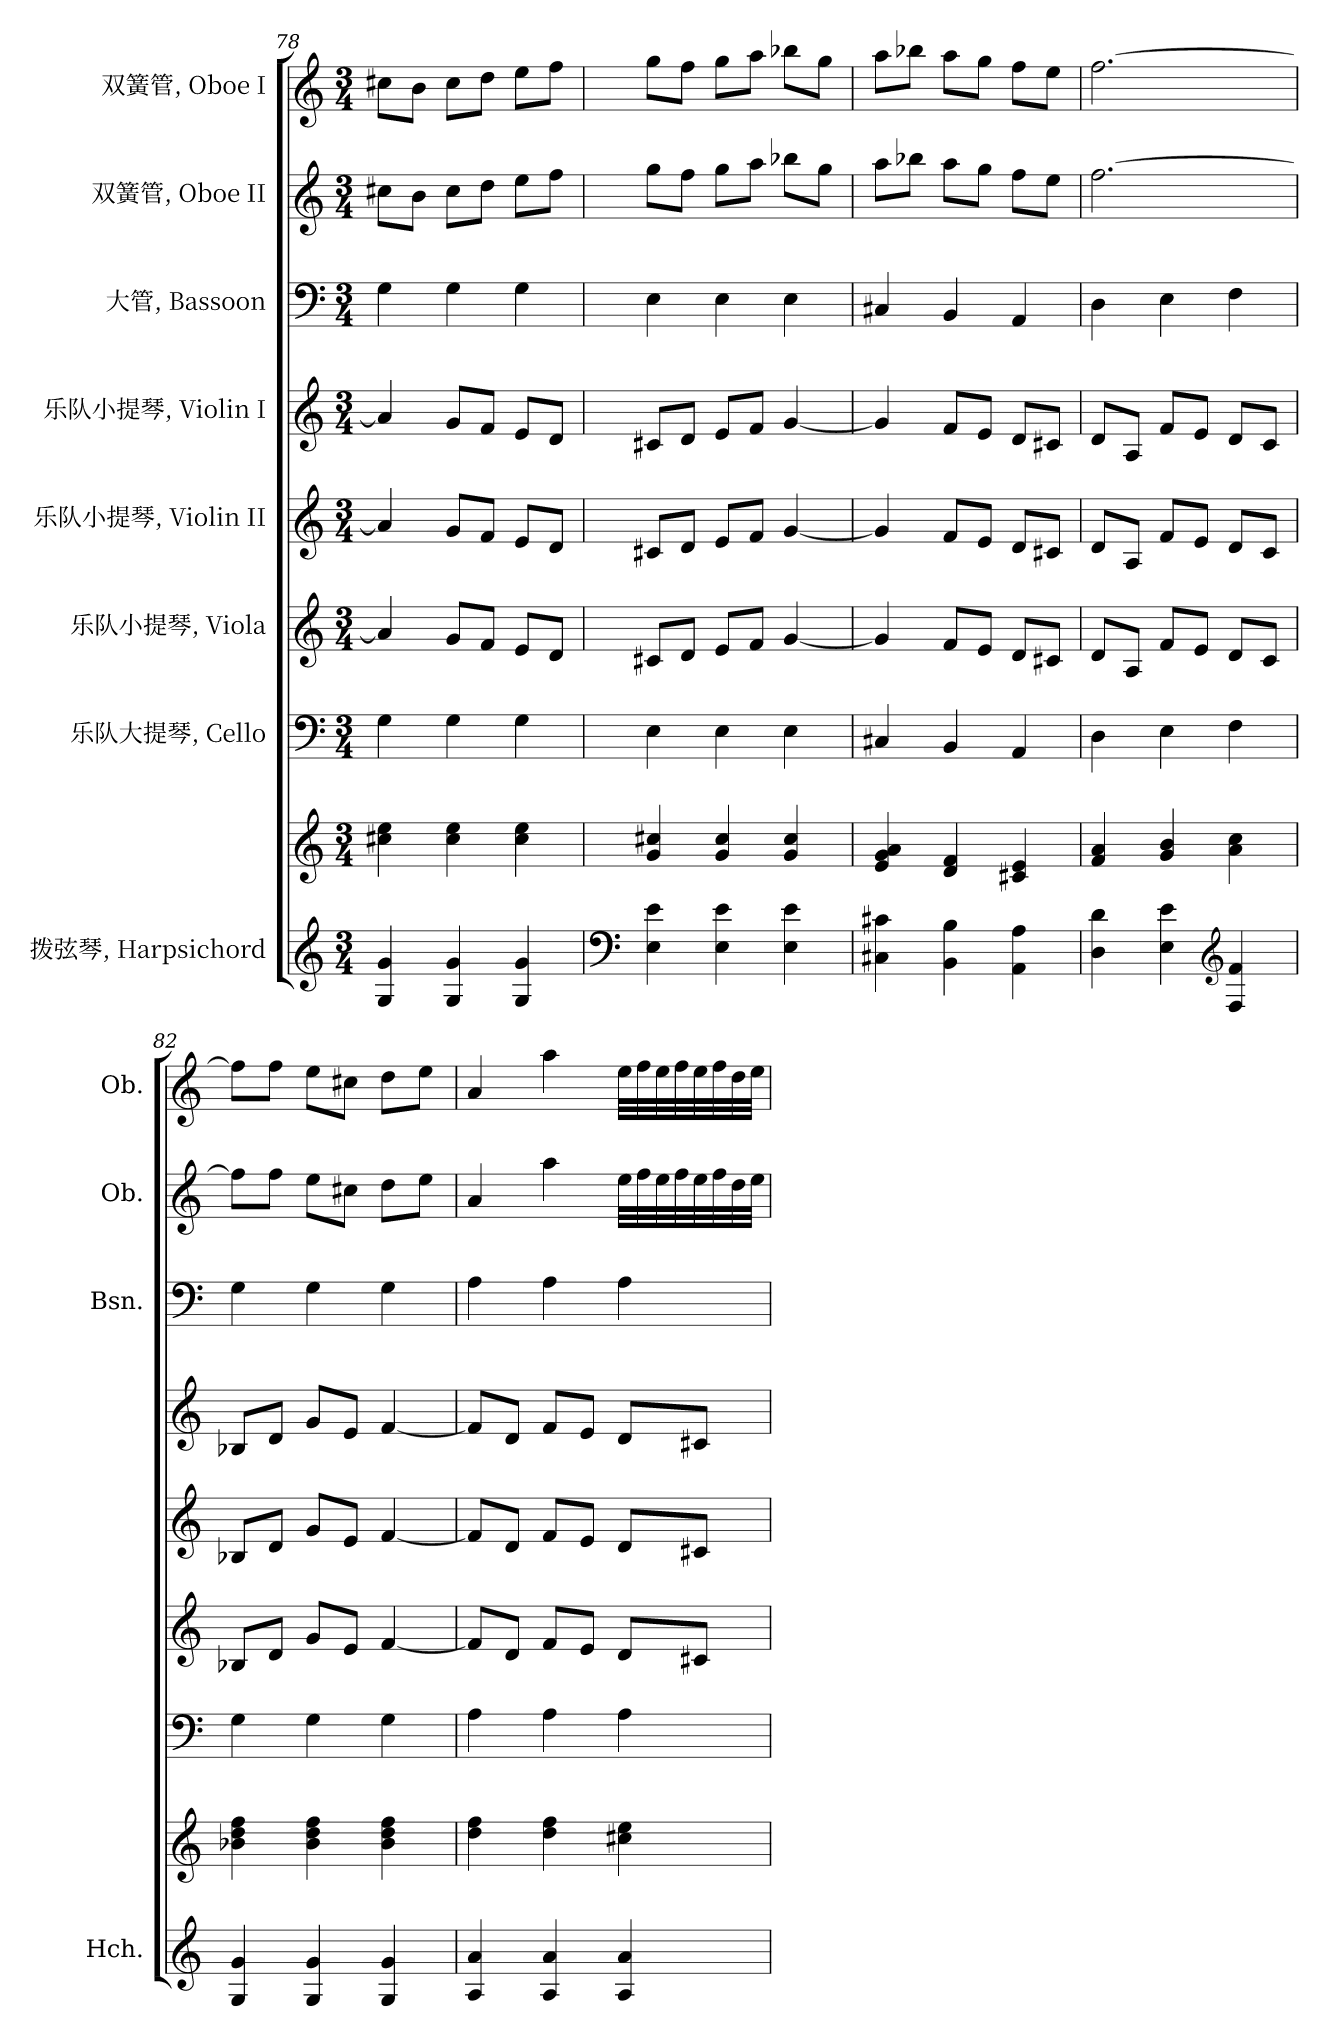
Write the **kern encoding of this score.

**kern	**kern	**kern	**kern	**kern	**kern	**kern	**kern	**kern
*part8	*part8	*part7	*part6	*part5	*part4	*part3	*part2	*part1
*staff9	*staff8	*staff7	*staff6	*staff5	*staff4	*staff3	*staff2	*staff1
*I"拨弦琴, Harpsichord	*	*I"乐队大提琴, Cello	*I"乐队小提琴, Viola	*I"乐队小提琴, Violin II	*I"乐队小提琴, Violin I	*I"大管, Bassoon	*I"双簧管, Oboe II	*I"双簧管, Oboe I
*I'Hch.	*	*	*	*	*	*I'Bsn.	*I'Ob.	*I'Ob.
*clefG2	*clefG2	*clefF4	*clefG2	*clefG2	*clefG2	*clefF4	*clefG2	*clefG2
*k[]	*k[]	*k[]	*k[]	*k[]	*k[]	*k[]	*k[]	*k[]
*M3/4	*M3/4	*M3/4	*M3/4	*M3/4	*M3/4	*M3/4	*M3/4	*M3/4
=78	=78	=78	=78	=78	=78	=78	=78	=78
4G/ 4g/	4cc#X\ 4ee\	4G\	4a/]	4a/]	4a/]	4G\	8cc#X\L	8cc#X\L
.	.	.	.	.	.	.	8b\J	8b\J
4G/ 4g/	4cc#\ 4ee\	4G\	8g/L	8g/L	8g/L	4G\	8cc#\L	8cc#\L
.	.	.	8f/J	8f/J	8f/J	.	8dd\J	8dd\J
4G/ 4g/	4cc#\ 4ee\	4G\	8e/L	8e/L	8e/L	4G\	8ee\L	8ee\L
.	.	.	8d/J	8d/J	8d/J	.	8ff\J	8ff\J
=79	=79	=79	=79	=79	=79	=79	=79	=79
*clefF4	*	*	*	*	*	*	*	*
4E\ 4e\	4g/ 4cc#X/	4E\	8c#X/L	8c#X/L	8c#X/L	4E\	8gg\L	8gg\L
.	.	.	8d/J	8d/J	8d/J	.	8ff\J	8ff\J
4E\ 4e\	4g/ 4cc#/	4E\	8e/L	8e/L	8e/L	4E\	8gg\L	8gg\L
.	.	.	8f/J	8f/J	8f/J	.	8aa\J	8aa\J
4E\ 4e\	4g/ 4cc#/	4E\	[4g/	[4g/	[4g/	4E\	8bb-X\L	8bb-X\L
.	.	.	.	.	.	.	8gg\J	8gg\J
!!LO:PB:g=z
=80	=80	=80	=80	=80	=80	=80	=80	=80
4C#X\ 4c#X\	4e/ 4g/ 4a/	4C#X/	4g/]	4g/]	4g/]	4C#X/	8aa\L	8aa\L
.	.	.	.	.	.	.	8bb-X\J	8bb-X\J
4BB\ 4B\	4d/ 4f/	4BB/	8f/L	8f/L	8f/L	4BB/	8aa\L	8aa\L
.	.	.	8e/J	8e/J	8e/J	.	8gg\J	8gg\J
4AA\ 4A\	4c#X/ 4e/	4AA/	8d/L	8d/L	8d/L	4AA/	8ff\L	8ff\L
.	.	.	8c#X/J	8c#X/J	8c#X/J	.	8ee\J	8ee\J
=81	=81	=81	=81	=81	=81	=81	=81	=81
4D\ 4d\	4f/ 4a/	4D\	8d/L	8d/L	8d/L	4D\	[2.ff\	[2.ff\
.	.	.	8A/J	8A/J	8A/J	.	.	.
4E\ 4e\	4g/ 4b/	4E\	8f/L	8f/L	8f/L	4E\	.	.
.	.	.	8e/J	8e/J	8e/J	.	.	.
*clefG2	*	*	*	*	*	*	*	*
4F/ 4f/	4a\ 4cc\	4F\	8d/L	8d/L	8d/L	4F\	.	.
.	.	.	8c/J	8c/J	8c/J	.	.	.
=82	=82	=82	=82	=82	=82	=82	=82	=82
4G/ 4g/	4b-X\ 4dd\ 4ff\	4G\	8B-X/L	8B-X/L	8B-X/L	4G\	8ff\L]	8ff\L]
.	.	.	8d/J	8d/J	8d/J	.	8ff\J	8ff\J
4G/ 4g/	4b-\ 4dd\ 4ff\	4G\	8g/L	8g/L	8g/L	4G\	8ee\L	8ee\L
.	.	.	8e/J	8e/J	8e/J	.	8cc#X\J	8cc#X\J
4G/ 4g/	4b-\ 4dd\ 4ff\	4G\	[4f/	[4f/	[4f/	4G\	8dd\L	8dd\L
.	.	.	.	.	.	.	8ee\J	8ee\J
=83	=83	=83	=83	=83	=83	=83	=83	=83
4A/ 4a/	4dd\ 4ff\	4A\	8f/L]	8f/L]	8f/L]	4A\	4a/	4a/
.	.	.	8d/J	8d/J	8d/J	.	.	.
4A/ 4a/	4dd\ 4ff\	4A\	8f/L	8f/L	8f/L	4A\	4aa\	4aa\
.	.	.	8e/J	8e/J	8e/J	.	.	.
4A/ 4a/	4cc#X\ 4ee\	4A\	8d/L	8d/L	8d/L	4A\	32ee\LLL	32ee\LLL
.	.	.	.	.	.	.	32ff\	32ff\
.	.	.	.	.	.	.	32ee\	32ee\
.	.	.	.	.	.	.	32ff\	32ff\
.	.	.	8c#X/J	8c#X/J	8c#X/J	.	32ee\	32ee\
.	.	.	.	.	.	.	32ff\	32ff\
.	.	.	.	.	.	.	32dd\	32dd\
.	.	.	.	.	.	.	32ee\JJJ	32ee\JJJ
=	=	=	=	=	=	=	=	=
*-	*-	*-	*-	*-	*-	*-	*-	*-
